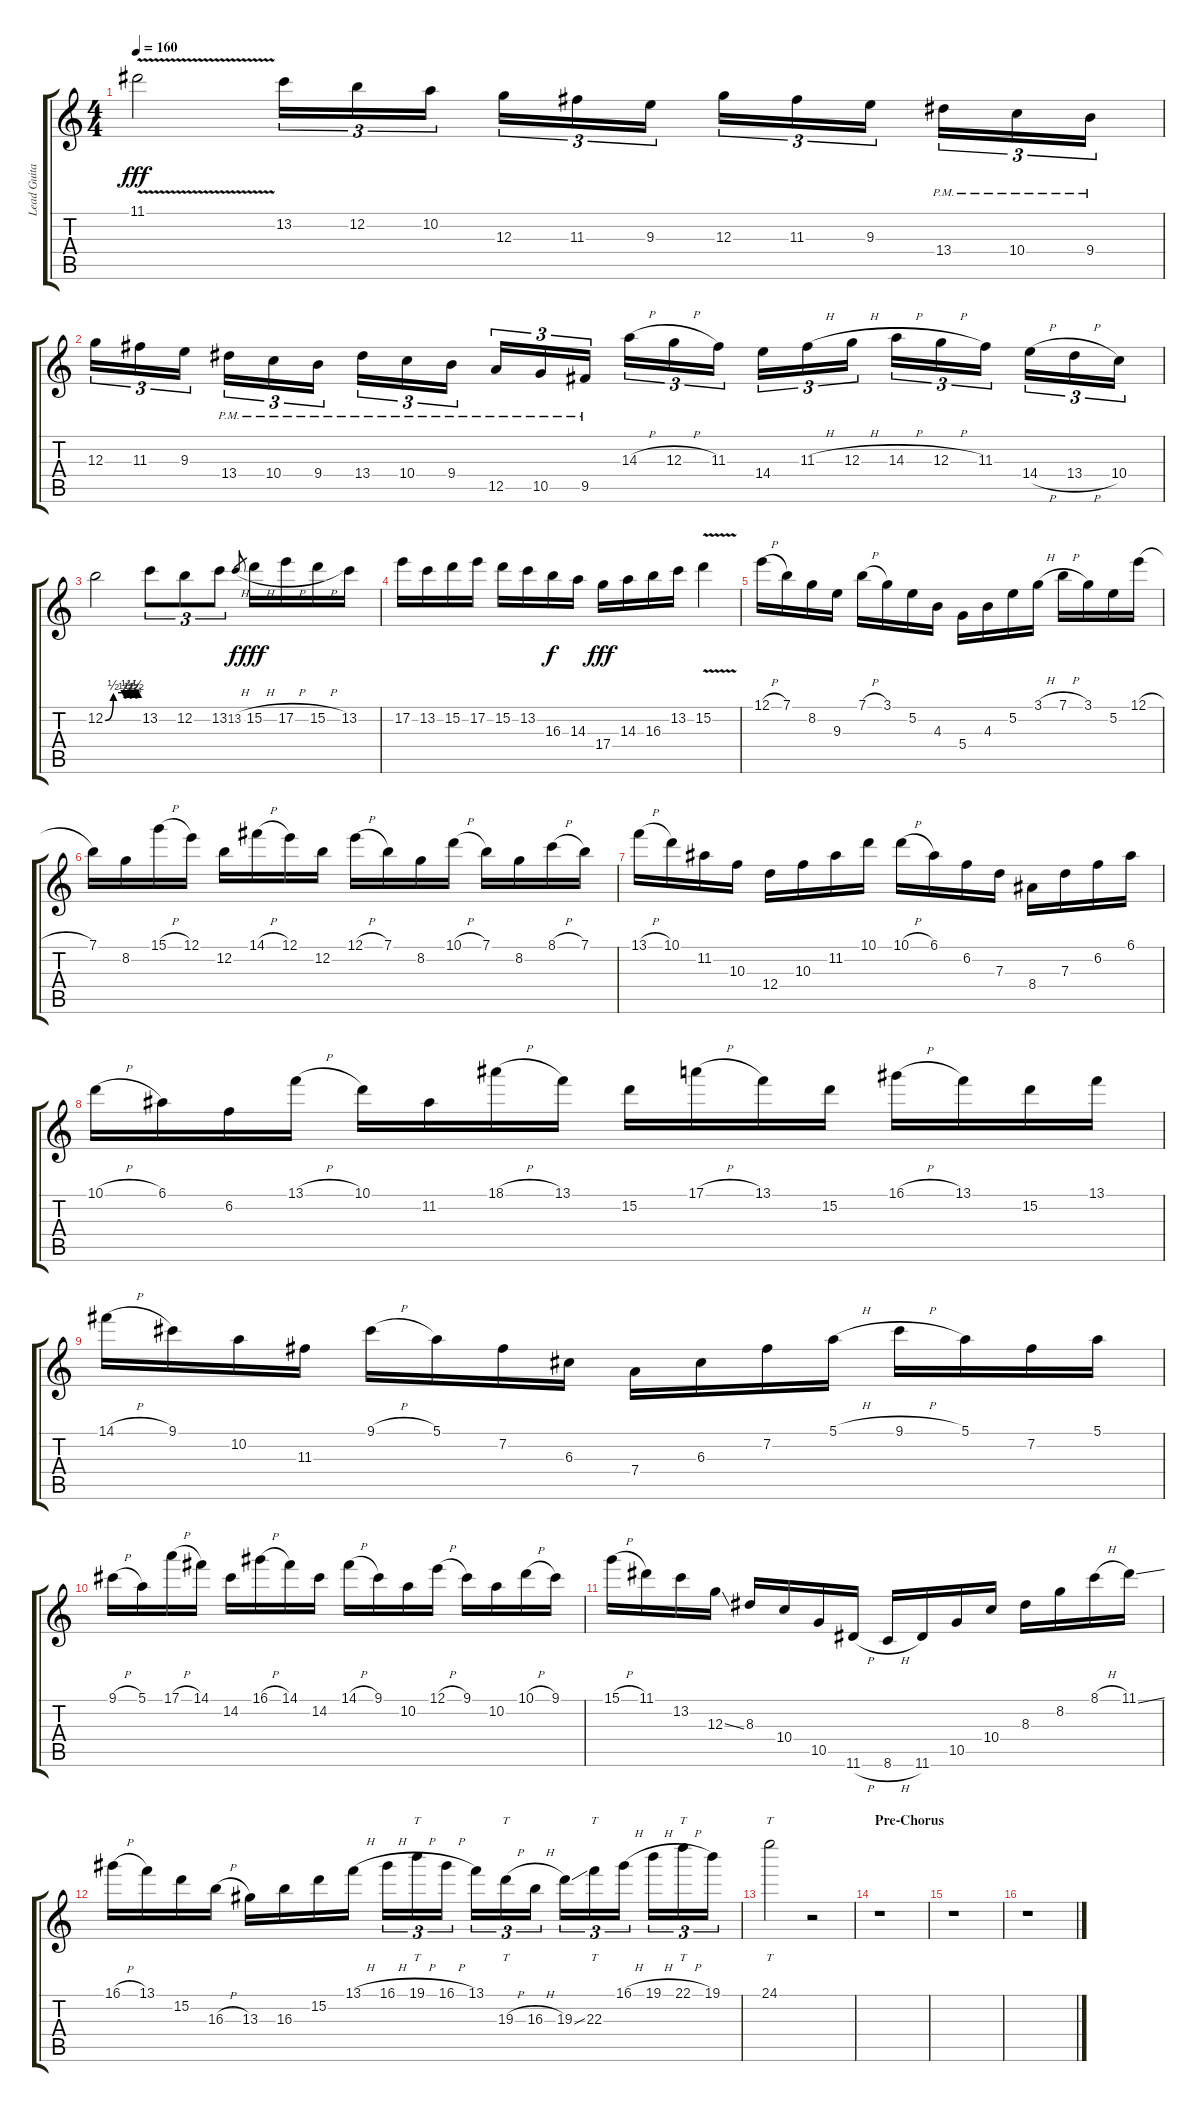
\track ("Lead Guitar II (Broderick)" "Lead Guita") {instrument distortionguitar}
\staff {score tabs}
\tuning (E4 B3 G3 D3 A2 E2) {hide}
\ts (4 4)
\tempo 160
\clef g2
\ks c
11.1{v}.2{dy fff} 13.2.16{tu (3 2)} 12.2.16{tu (3 2)} 10.2.16{tu (3 2) beam splitsecondary} 12.3.16{tu (3 2)} 11.3.16{tu (3 2)} 9.3.16{tu (3 2)} 12.3.16{tu (3 2)} 11.3.16{tu (3 2)} 9.3.16{tu (3 2) beam splitsecondary} 13.4{pm}.16{tu (3 2)} 10.4{pm}.16{tu (3 2)} 9.4{pm}.16{tu (3 2)} |
12.3.16{tu (3 2)} 11.3.16{tu (3 2)} 9.3.16{tu (3 2) beam splitsecondary} 13.4{pm}.16{tu (3 2)} 10.4{pm}.16{tu (3 2)} 9.4{pm}.16{tu (3 2)} 13.4{pm}.16{tu (3 2)} 10.4{pm}.16{tu (3 2)} 9.4{pm}.16{tu (3 2) beam splitsecondary} 12.5{pm}.16{tu (3 2)} 10.5{pm}.16{tu (3 2)} 9.5{pm}.16{tu (3 2)} 14.3{h}.16{tu (3 2)} 12.3{h}.16{tu (3 2)} 11.3.16{tu (3 2) beam splitsecondary} 14.4.16{tu (3 2)} 11.3{h}.16{tu (3 2)} 12.3{h}.16{tu (3 2)} 14.3{h}.16{tu (3 2)} 12.3{h}.16{tu (3 2)} 11.3.16{tu (3 2) beam splitsecondary} 14.4{h}.16{tu (3 2)} 13.4{h}.16{tu (3 2)} 10.4.16{tu (3 2)} |
12.2{be (custom 0 0 15 2 30 2 35 1 40 2 45 1 50 2 55 1 60 2)}.2 13.2.8{tu (3 2)} 12.2.8{tu (3 2)} 13.2.8{tu (3 2)} 13.2{h}.8{gr dy f} 15.2{h}.16{dy fff} 17.2{h}.16 15.2{h}.16 13.2.16 |
17.2.16 13.2.16 15.2.16 17.2.16 15.2.16 13.2.16 16.3.16{dy f} 14.3.16 17.4.16{dy fff} 14.3.16 16.3.16 13.2.16 15.2{v}.4 |
12.1{h}.16 7.1.16 8.2.16 9.3.16 7.1{h}.16 3.1.16 5.2.16 4.3.16 5.4.16 4.3.16 5.2.16 3.1{h}.16 7.1{h}.16 3.1.16 5.2.16 12.1{h}.16 |
7.1.16 8.2.16 15.1{h}.16 12.1.16 12.2.16 14.1{h}.16 12.1.16 12.2.16 12.1{h}.16 7.1.16 8.2.16 10.1{h}.16 7.1.16 8.2.16 8.1{h}.16 7.1.16 |
13.1{h}.16 10.1.16 11.2.16 10.3.16 12.4.16 10.3.16 11.2.16 10.1.16 10.1{h}.16 6.1.16 6.2.16 7.3.16 8.4.16 7.3.16 6.2.16 6.1.16 |
10.1{h}.16 6.1.16 6.2.16 13.1{h}.16 10.1.16 11.2.16 18.1{h}.16 13.1.16 15.2.16 17.1{h}.16 13.1.16 15.2.16 16.1{h}.16 13.1.16 15.2.16 13.1.16 |
14.1{h}.16 9.1.16 10.2.16 11.3.16 9.1{h}.16 5.1.16 7.2.16 6.3.16 7.4.16 6.3.16 7.2.16 5.1{h}.16 9.1{h}.16 5.1.16 7.2.16 5.1.16 |
9.1{h}.16 5.1.16 17.1{h}.16 14.1.16 14.2.16 16.1{h}.16 14.1.16 14.2.16 14.1{h}.16 9.1.16 10.2.16 12.1{h}.16 9.1.16 10.2.16 10.1{h}.16 9.1.16 |
15.1{h}.16 11.1.16 13.2.16 12.3{ss}.16 8.3.16 10.4.16 10.5.16 11.6{h}.16 8.6{h}.16 11.6.16 10.5.16 10.4.16 8.3.16 8.2.16 8.1{h}.16 11.1{ss}.16 |
16.1{h}.16 13.1.16 15.2.16 16.3{h}.16 13.3.16 16.3.16 15.2.16 13.1{h}.16 16.1{h}.16{tu (3 2)} 19.1{h}.16{tt tu (3 2)} 16.1{h}.16{tu (3 2) beam splitsecondary} 13.1.16{tu (3 2)} 19.3{h}.16{tt tu (3 2)} 16.3{h}.16{tu (3 2)} 19.3{ss}.16{tu (3 2)} 22.3.16{tt tu (3 2)} 16.1{h}.16{tu (3 2) beam splitsecondary} 19.1{h}.16{tu (3 2)} 22.1{h}.16{tt tu (3 2)} 19.1.16{tu (3 2)} |
24.1.2{tt} r.2 |
\section ("" "Pre-Chorus")
r.1 |
r.1 |
r.1
